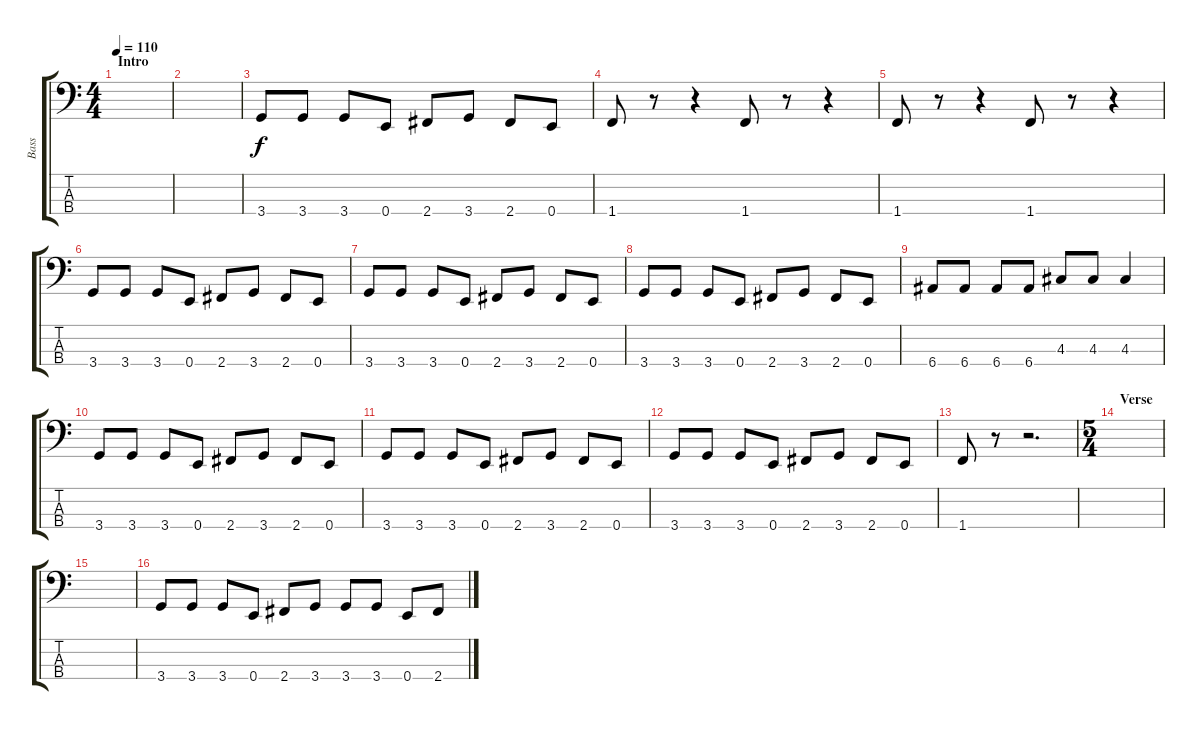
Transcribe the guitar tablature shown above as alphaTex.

\track ("Bass" "Bass") {instrument electricbasspick}
\staff {score tabs}
\tuning (G2 D2 A1 E1) {hide}
\ts (4 4)
\section ("" "Intro")
\tempo 110
\clef f4
\ks c
|
|
3.4.8 3.4.8 3.4.8 0.4.8 2.4.8 3.4.8 2.4.8 0.4.8 |
1.4.8 r.8 r.4 1.4.8 r.8 r.4 |
1.4.8 r.8 r.4 1.4.8 r.8 r.4 |
3.4.8 3.4.8 3.4.8 0.4.8 2.4.8 3.4.8 2.4.8 0.4.8 |
3.4.8 3.4.8 3.4.8 0.4.8 2.4.8 3.4.8 2.4.8 0.4.8 |
3.4.8 3.4.8 3.4.8 0.4.8 2.4.8 3.4.8 2.4.8 0.4.8 |
6.4.8 6.4.8 6.4.8 6.4.8 4.3.8 4.3.8 4.3.4 |
3.4.8 3.4.8 3.4.8 0.4.8 2.4.8 3.4.8 2.4.8 0.4.8 |
3.4.8 3.4.8 3.4.8 0.4.8 2.4.8 3.4.8 2.4.8 0.4.8 |
3.4.8 3.4.8 3.4.8 0.4.8 2.4.8 3.4.8 2.4.8 0.4.8 |
1.4.8 r.8 r.2{d} |
\ts (5 4)
\section ("" "Verse")
|
|
3.4.8 3.4.8 3.4.8 0.4.8 2.4.8 3.4.8 3.4.8 3.4.8 0.4.8 2.4.8
